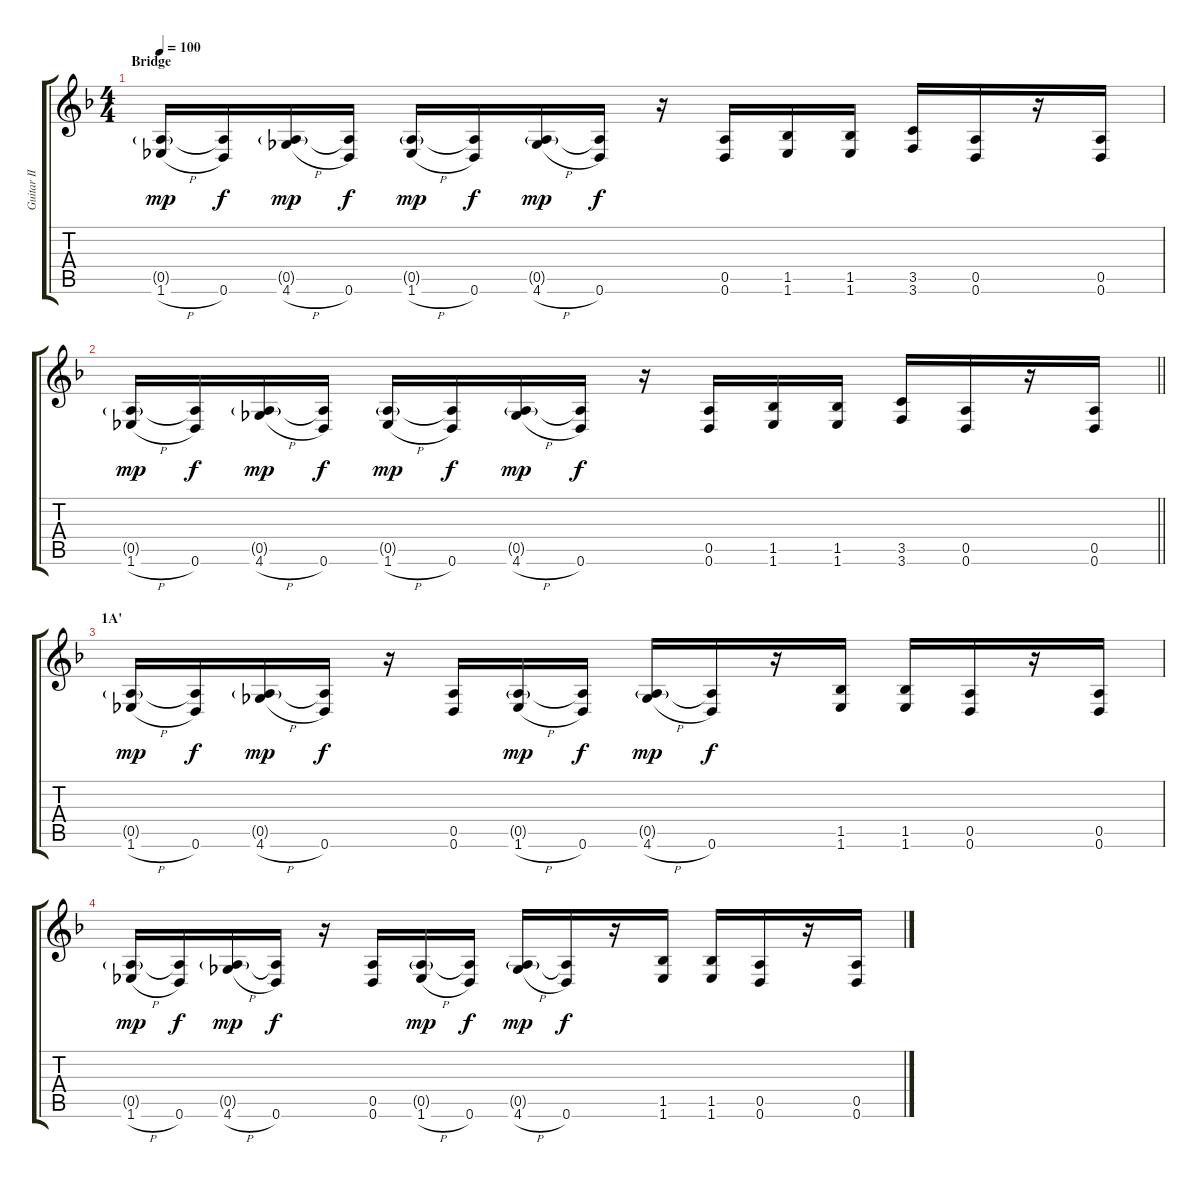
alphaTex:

\track ("Guitar II" "Guitar II") {instrument distortionguitar}
\staff {score tabs}
\tuning (E4 B3 G3 D3 A2 D2) {hide}
\ts (4 4)
\section ("" "Bridge")
\tempo 100
\clef g2
\ks dminor
(0.5{g} 1.6{h}).16{dy mp} (0.5{t} 0.6).16{dy f} (0.5{g} 4.6{h}).16{dy mp} (0.5{t} 0.6).16{dy f} (0.5{g} 1.6{h}).16{dy mp} (0.5{t} 0.6).16{dy f} (0.5{g} 4.6{h}).16{dy mp} (0.5{t} 0.6).16{dy f} r.16 (0.5 0.6).16 (1.5 1.6).16 (1.5 1.6).16 (3.5 3.6).16 (0.5 0.6).16 r.16 (0.5 0.6).16 |
\barLineRight lightlight
(0.5{g} 1.6{h}).16{dy mp} (0.5{t} 0.6).16{dy f} (0.5{g} 4.6{h}).16{dy mp} (0.5{t} 0.6).16{dy f} (0.5{g} 1.6{h}).16{dy mp} (0.5{t} 0.6).16{dy f} (0.5{g} 4.6{h}).16{dy mp} (0.5{t} 0.6).16{dy f} r.16 (0.5 0.6).16 (1.5 1.6).16 (1.5 1.6).16 (3.5 3.6).16 (0.5 0.6).16 r.16 (0.5 0.6).16 |
\section ("" "1A'")
(0.5{g} 1.6{h}).16{dy mp} (0.5{t} 0.6).16{dy f} (0.5{g} 4.6{h}).16{dy mp} (0.5{t} 0.6).16{dy f} r.16 (0.5 0.6).16 (0.5{g} 1.6{h}).16{dy mp} (0.5{t} 0.6).16{dy f} (0.5{g} 4.6{h}).16{dy mp} (0.5{t} 0.6).16{dy f} r.16 (1.5 1.6).16 (1.5 1.6).16 (0.5 0.6).16 r.16 (0.5 0.6).16 |
(0.5{g} 1.6{h}).16{dy mp} (0.5{t} 0.6).16{dy f} (0.5{g} 4.6{h}).16{dy mp} (0.5{t} 0.6).16{dy f} r.16 (0.5 0.6).16 (0.5{g} 1.6{h}).16{dy mp} (0.5{t} 0.6).16{dy f} (0.5{g} 4.6{h}).16{dy mp} (0.5{t} 0.6).16{dy f} r.16 (1.5 1.6).16 (1.5 1.6).16 (0.5 0.6).16 r.16 (0.5 0.6).16
